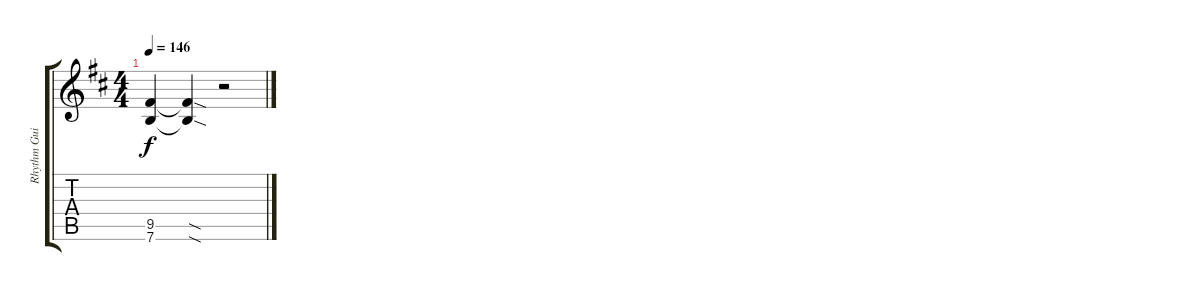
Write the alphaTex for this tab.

\track ("Rhythm Guitar" "Rhythm Gui") {instrument distortionguitar}
\staff {score tabs}
\tuning (E4 B3 G3 D3 A2 E2) {hide}
\ts (4 4)
\tempo 146
\clef g2
\ks d
(9.5 7.6).4{dy f} (9.5{sod t} 7.6{sod t}).4 r.2
